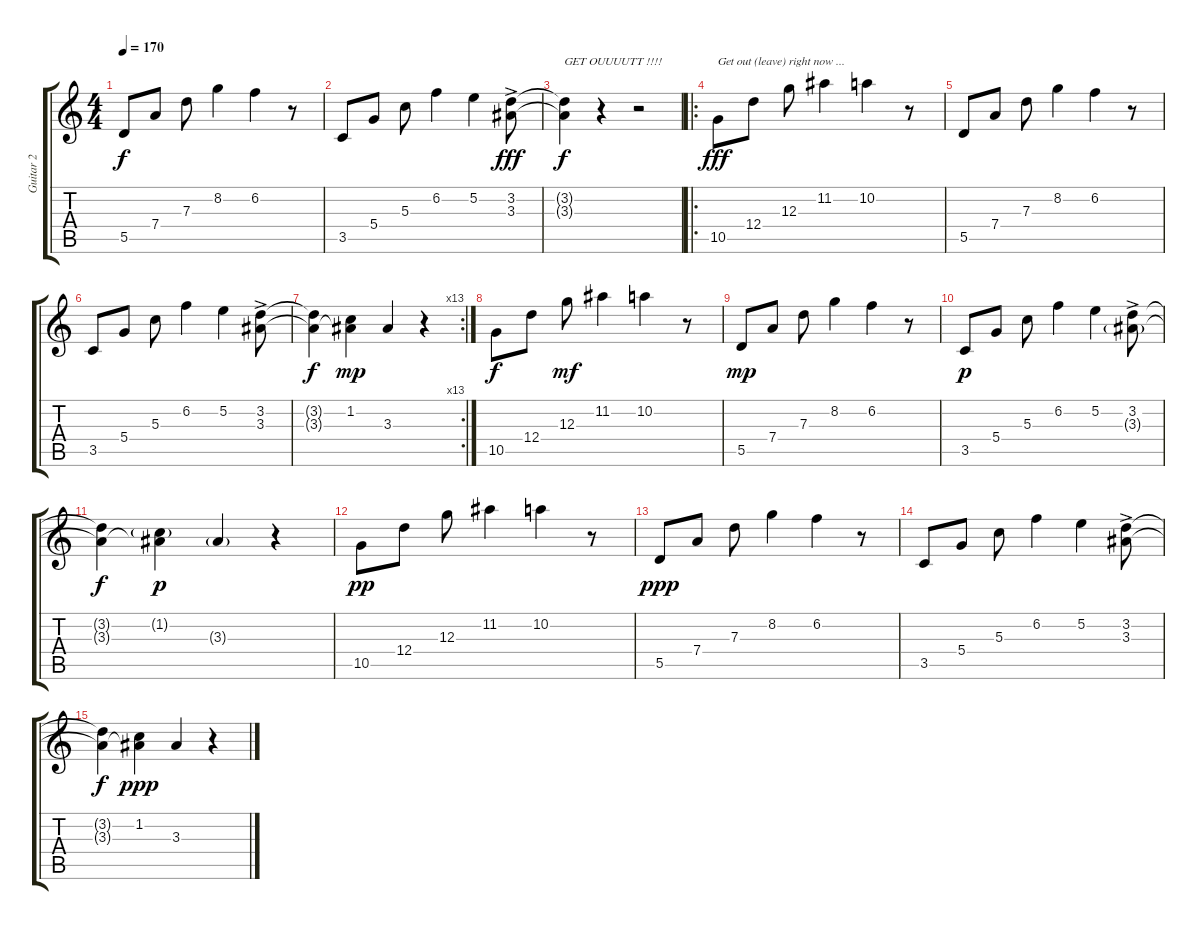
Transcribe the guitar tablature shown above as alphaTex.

\track ("Guitar 2" "Guitar 2") {instrument acousticguitarnylon}
\staff {score tabs}
\tuning (E4 B3 G3 D3 A2 E2) {hide}
\ts (4 4)
\tempo 170
\clef g2
\ks c
5.5.8{dy f} 7.4.8 7.3.8 8.2.4 6.2.4 r.8 |
3.5.8 5.4.8 5.3.8 6.2.4 5.2.4 (3.2{ac} 3.3).8{dy fff} |
(3.2{t} 3.3{t}).4{txt "GET OUUUUTT !!!!" dy f} r.4 r.2 |
\ro
10.5.8{txt "Get out (leave) right now ..." dy fff} 12.4.8 12.3.8 11.2.4 10.2.4 r.8 |
5.5.8 7.4.8 7.3.8 8.2.4 6.2.4 r.8 |
3.5.8 5.4.8 5.3.8 6.2.4 5.2.4 (3.2{ac} 3.3).8 |
\rc 13
(3.2{t} 3.3{t}).4{dy f} (1.2 3.3{t}).4{dy mp} 3.3.4 r.4 |
10.5.8{dy f} 12.4.8 12.3.8{dy mf} 11.2.4 10.2.4 r.8 |
5.5.8{dy mp} 7.4.8 7.3.8 8.2.4 6.2.4 r.8 |
3.5.8{dy p} 5.4.8 5.3.8 6.2.4 5.2.4 (3.2{ac} 3.3{g}).8 |
(3.2{t} 3.3{t}).4{dy f} (1.2{g} 3.3{t}).4{dy p} 3.3{g}.4 r.4 |
10.5.8{dy pp} 12.4.8 12.3.8 11.2.4 10.2.4 r.8 |
5.5.8{dy ppp} 7.4.8 7.3.8 8.2.4 6.2.4 r.8 |
3.5.8 5.4.8 5.3.8 6.2.4 5.2.4 (3.2{ac} 3.3).8 |
(3.2{t} 3.3{t}).4{dy f} (1.2 3.3{t}).4{dy ppp} 3.3.4 r.4
